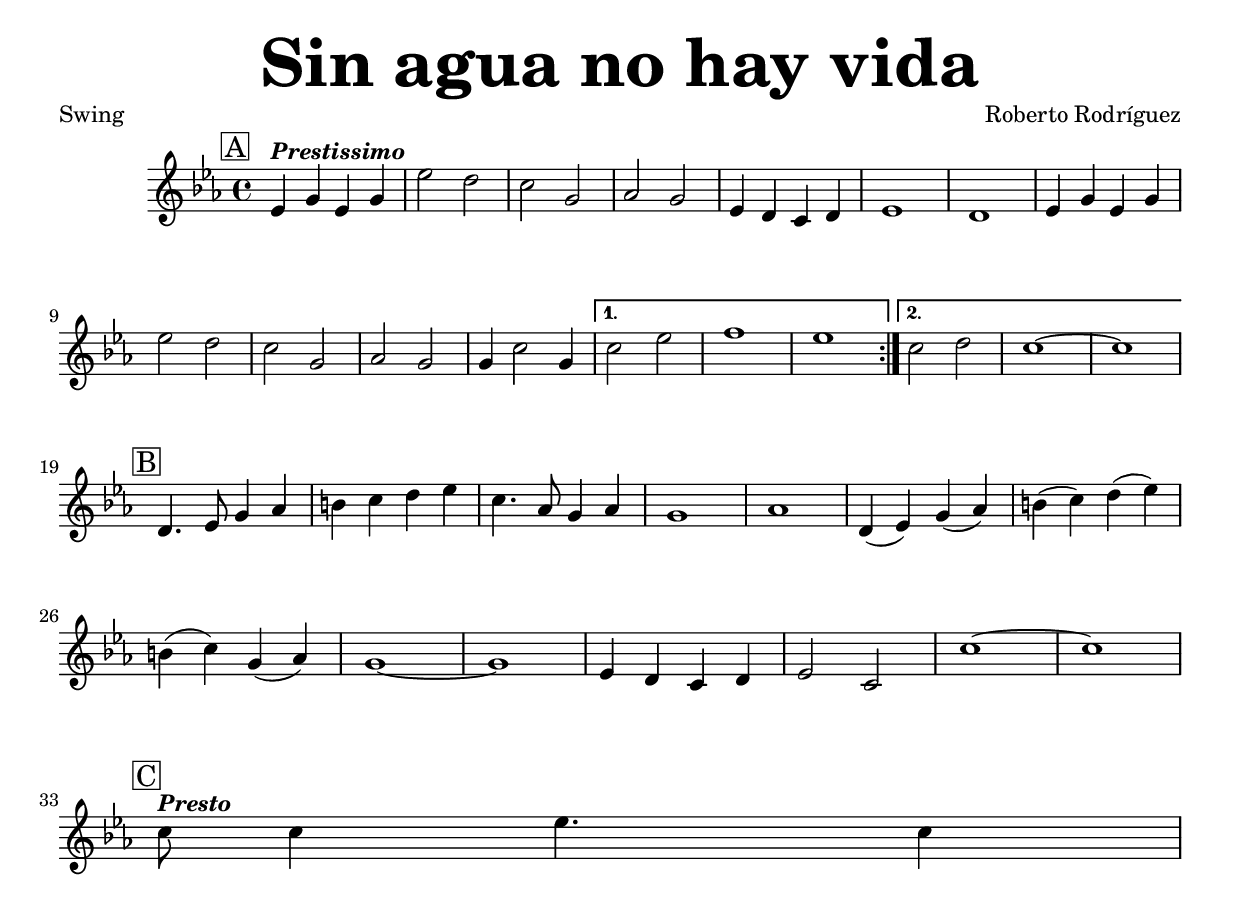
\include "headers.ly"

cifrado =  \chords {
}

melo = \relative c' {
  \key c \minor
  
  \mark \parteA
  
  \repeat volta 2 {
    ees4^\markup { \italic \bold Prestissimo } g ees g | ees'2 d | c g | aes g | ees4 d c d | ees1 d |
    ees4 g ees g | ees'2 d | c g | aes g | g4 c2 g4 | 
  }
  \alternative {
    { c2 ees | f1 | ees | }
    { c2 d | c1~ c | }
  }
  \break
  
  \mark \parteB
  d,4. ees8 g4 aes | b c d ees | c4. aes8 g4 aes | g1 | aes |
  d,4( ees) g( aes) | b( c) d( ees) | b( c) g( aes) | g1~ | g1 |
  ees4 d c d | ees2 c | c'1~ | c |
  \break
  
  \mark \parteC
  c8^\markup { \italic \bold Presto } c4 ees4. c4 |
}

\bookpart {
  \header {
    title = \markup { \abs-fontsize #32 "Sin agua no hay vida" }
    composer = "Roberto Rodríguez"
    poet = "Swing"
  }

  <<
    \cifrado
    \melo
  >>
}